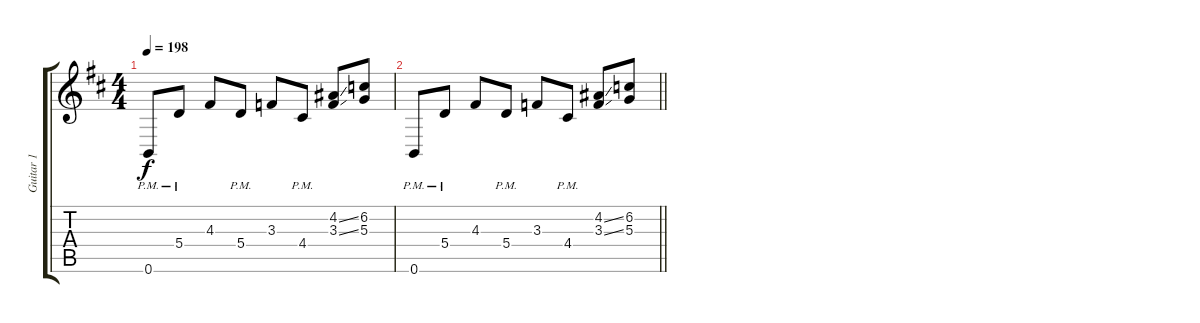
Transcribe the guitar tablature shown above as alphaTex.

\track ("Guitar 1" "Guitar 1") {instrument distortionguitar}
\staff {score tabs}
\tuning (B3 Gb3 D3 A2 E2 B1) {hide}
\ts (4 4)
\tempo 198
\clef g2
\ks d
0.6{pm}.8{dy f} 5.4{pm}.8 4.3.8 5.4{pm}.8 3.3.8 4.4{pm}.8 (4.2{ss} 3.3{ss}).8 (6.2 5.3).8 |
\barLineRight lightlight
0.6{pm}.8 5.4{pm}.8 4.3.8 5.4{pm}.8 3.3.8 4.4{pm}.8 (4.2{ss} 3.3{ss}).8 (6.2 5.3).8
